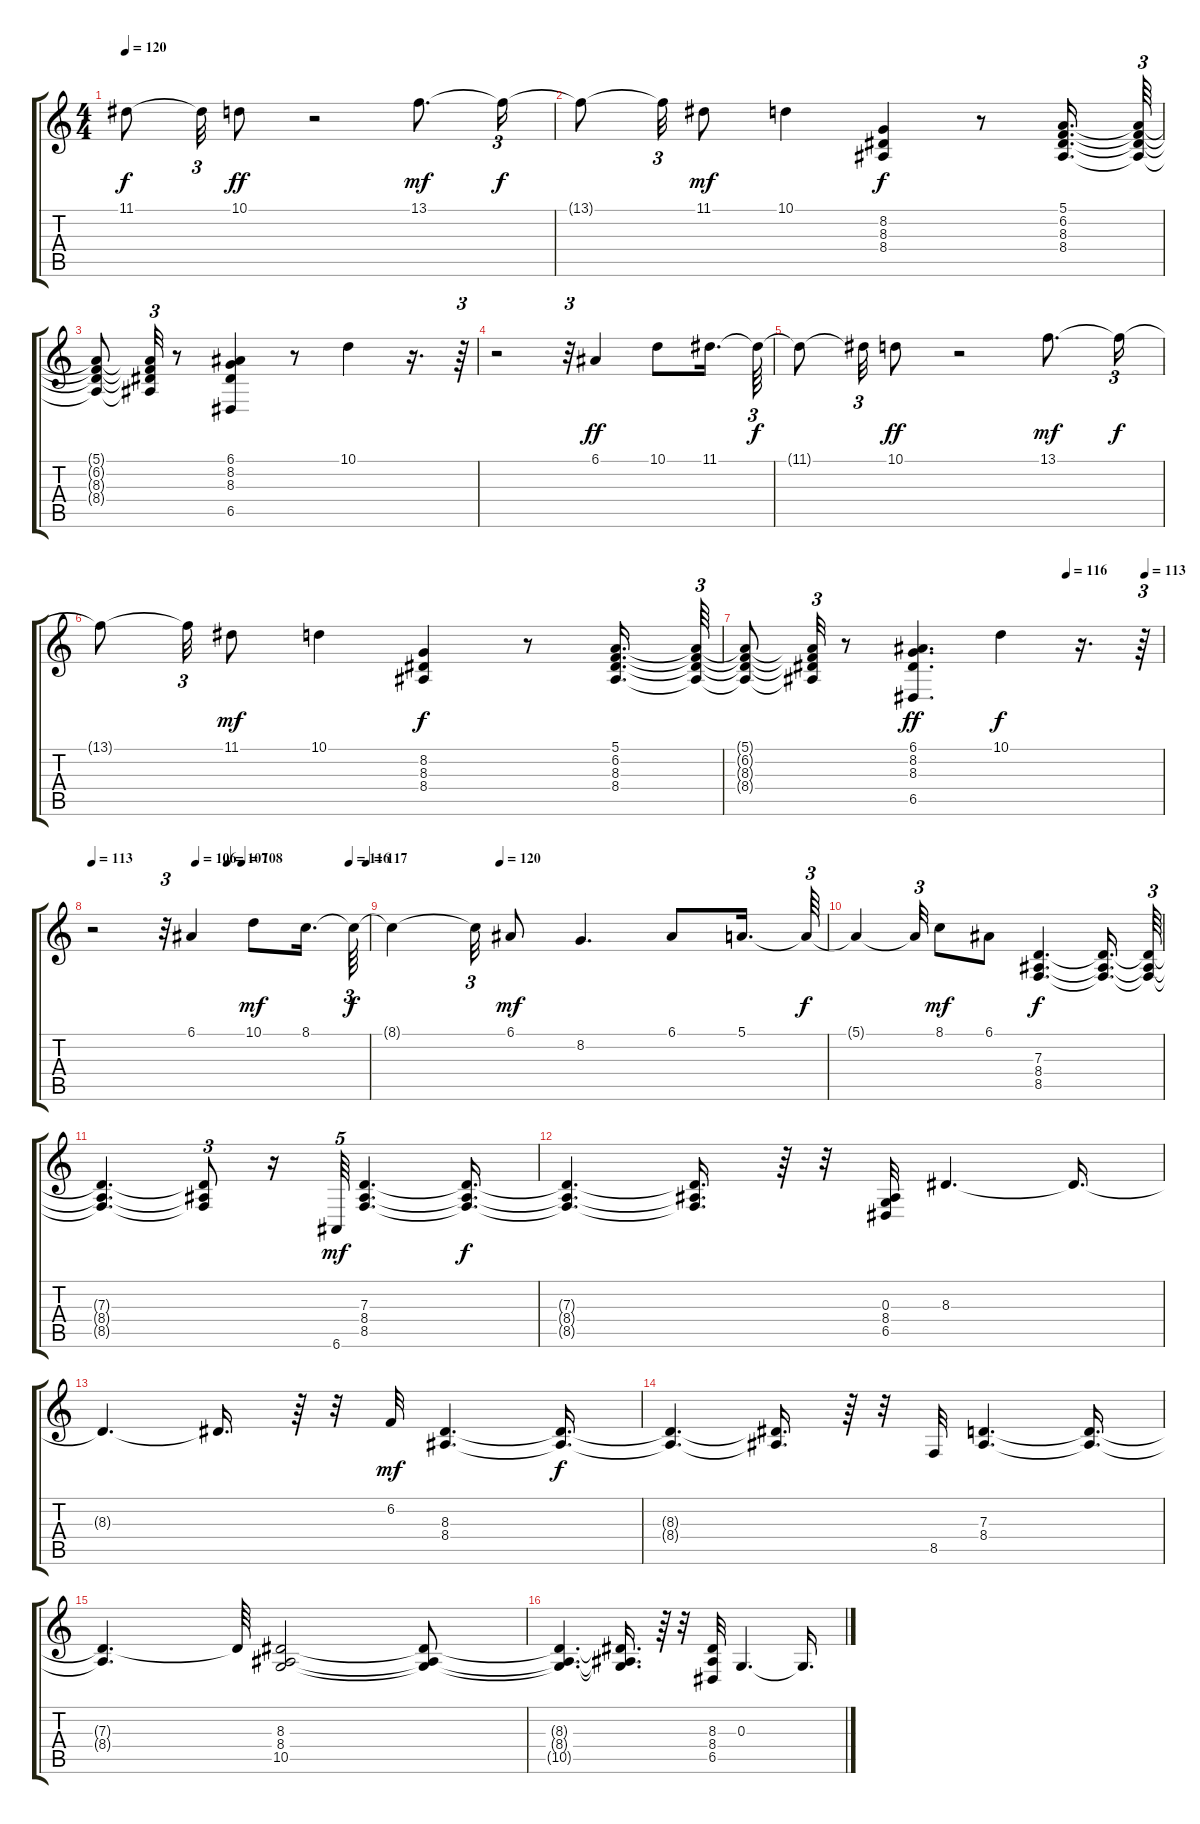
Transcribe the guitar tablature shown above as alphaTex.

\track "" {instrument electricgrandpiano}
\staff {score tabs}
\tuning (E4 B3 G3 D3 A2 E2) {hide}
\ts (4 4)
\tempo 120
\clef g2
\ks c
11.1{t}.8{dy f} 11.1{t}.32{tu (3 2)} 10.1.8{dy ff} r.2 13.1.8{d dy mf} 13.1{t}.16{tu (3 2) dy f} |
13.1{t}.8 13.1{t}.32{tu (3 2)} 11.1.8{dy mf} 10.1.4 (8.2 8.3 8.4).4{dy f} r.8 (5.1 6.2 8.3 8.4).16{d} (5.1{t} 6.2{t} 8.3{t} 8.4{t}).64{tu (3 2)} |
(5.1{t} 6.2{t} 8.3{t} 8.4{t}).8 (5.1{t} 6.2{t} 8.3{t} 8.4{t}).32{tu (3 2)} r.8 (6.1 8.2 8.3 6.5).4 r.8 10.1.4 r.16{d} r.64{tu (3 2)} |
r.2 r.32{tu (3 2)} 6.1.4{dy ff} 10.1.8 11.1.16{d} 11.1{t}.64{tu (3 2) dy f} |
11.1{t}.8 11.1{t}.32{tu (3 2)} 10.1.8{dy ff} r.2 13.1.8{d dy mf} 13.1{t}.16{tu (3 2) dy f} |
13.1{t}.8 13.1{t}.32{tu (3 2)} 11.1.8{dy mf} 10.1.4 (8.2 8.3 8.4).4{dy f} r.8 (5.1 6.2 8.3 8.4).16{d} (5.1{t} 6.2{t} 8.3{t} 8.4{t}).64{tu (3 2)} |
\tempo (116 0.7708333333333334)
\tempo (113 0.9583333333333334)
(5.1{t} 6.2{t} 8.3{t} 8.4{t}).8 (5.1{t} 6.2{t} 8.3{t} 8.4{t}).32{tu (3 2)} r.8 (6.1 8.2 8.3 6.5).4{d dy ff} 10.1.4{dy f} r.16{d} r.64{tu (3 2)} |
\tempo 113
\tempo (106 0.375)
\tempo (107 0.4895833333333333)
\tempo (108 0.5416666666666666)
\tempo (116 0.9291666666666667)
\tempo (117 0.9916666666666667)
r.2 r.32{tu (3 2)} 6.1.4 10.1.8{dy mf} 8.1.16{d} 8.1{t}.64{tu (3 2) dy f} |
\tempo (120 0.25)
8.1{t}.4 8.1{t}.32{tu (3 2)} 6.1.8{dy mf} 8.2.4{d} 6.1.8 5.1.16{d} 5.1{t}.64{tu (3 2) dy f} |
5.1{t}.4 5.1{t}.32{tu (3 2)} 8.1.8{dy mf} 6.1.8 (7.3 8.4 8.5).4{d dy f} (7.3{t} 8.4{t} 8.5{t}).16{d} (7.3{t} 8.4{t} 8.5{t}).64{tu (3 2)} |
(7.3{t} 8.4{t} 8.5{t}).4{d} (7.3{t} 8.4{t} 8.5{t}).8{tu (3 2)} r.16 6.6.64{tu (5 4) dy mf} (7.3 8.4 8.5).4{d} (7.3{t} 8.4{t} 8.5{t}).16{d dy f} |
(7.3{t} 8.4{t} 8.5{t}).4{d} (7.3{t} 8.4{t} 8.5{t}).16{d} r.64 r.32 (0.3 8.4 6.5).32 8.3.4{d} 8.3{t}.16{d} |
8.3{t}.4{d} 8.3{t}.16{d} r.64 r.32 6.2.32{dy mf} (8.3 8.4).4{d} (8.3{t} 8.4{t}).16{d dy f} |
(8.3{t} 8.4{t}).4{d} (8.3{t} 8.4{t}).16{d} r.64 r.32 8.5.32 (7.3 8.4).4{d} (7.3{t} 8.4{t}).16{d} |
(7.3{t} 8.4{t}).4{d} 7.3{t}.64 (8.3 8.4 10.5).2 (8.3{t} 8.4{t} 10.5{t}).8 |
(8.3{t} 8.4{t} 10.5{t}).4{d} (8.3{t} 8.4{t} 10.5{t}).16{d} r.64 r.32 (8.3 8.4 6.5).32 0.3.4{d} 0.3{t}.16{d}
